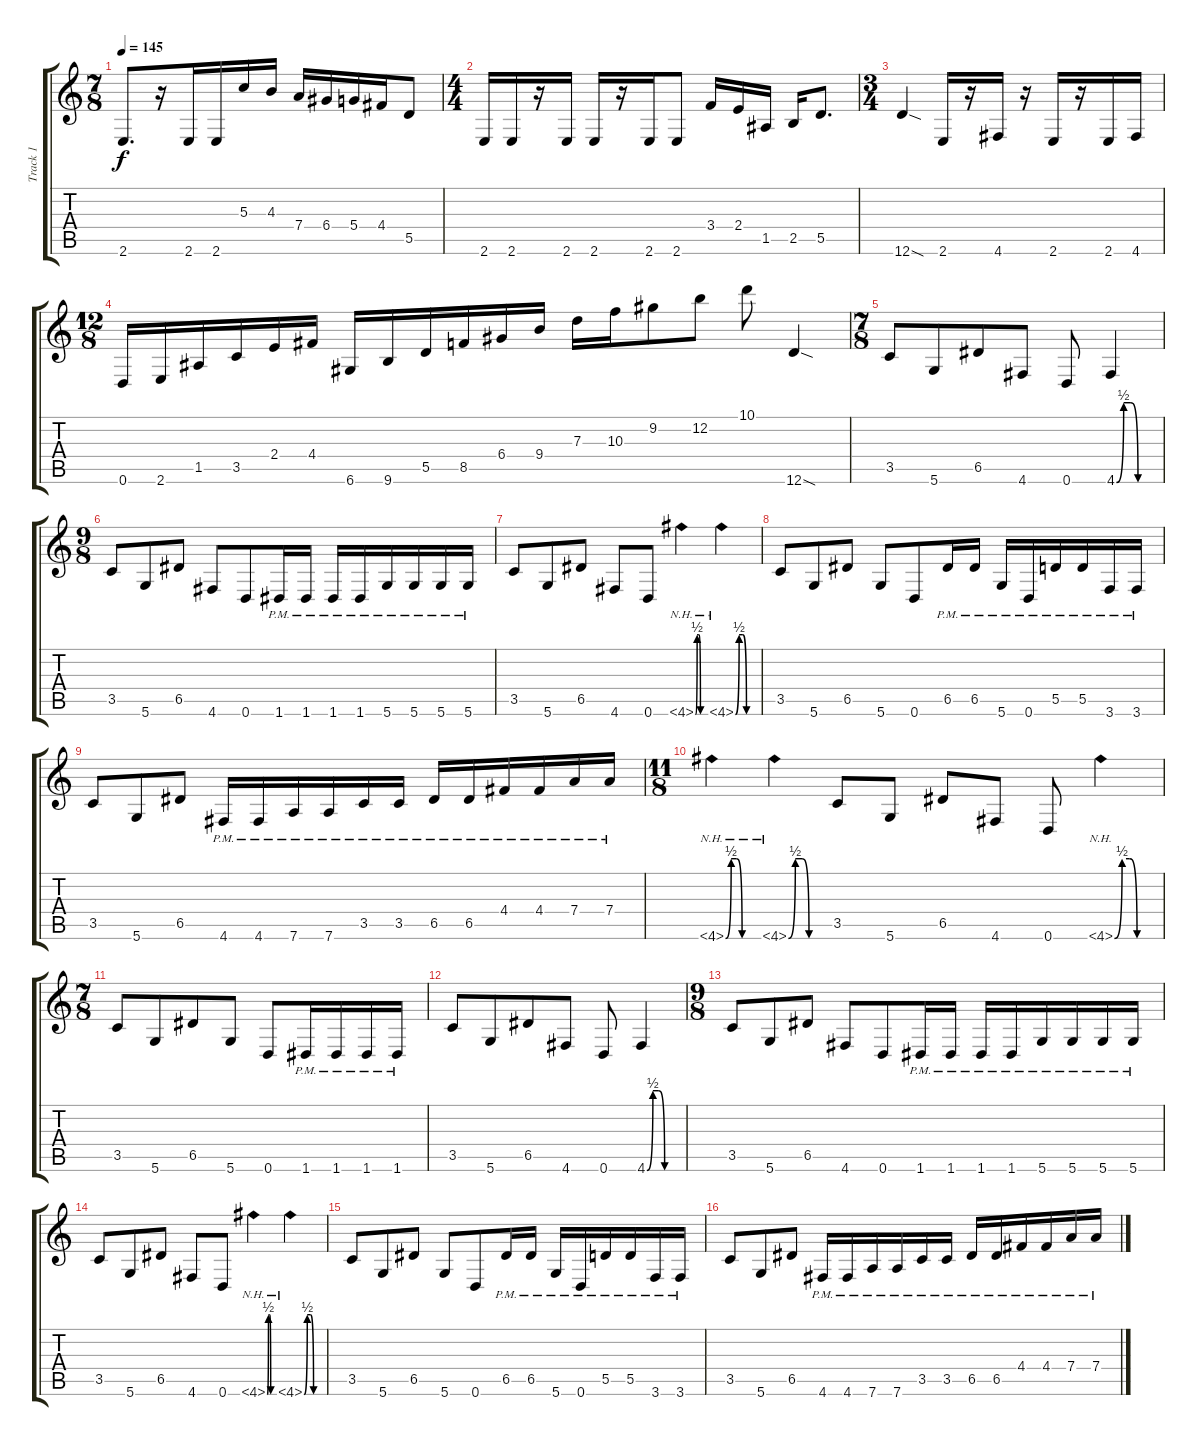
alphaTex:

\track ("Track 1" "Track 1") {solo instrument distortionguitar}
\staff {score tabs}
\tuning (E4 B3 G3 D3 A2 D2) {hide}
\ts (7 8)
\tempo 145
\clef g2
\ks c
2.6.8{d dy f} r.16 2.6.16 2.6.16 5.3.16 4.3.16 7.4.16 6.4.16 5.4.16 4.4.16 5.5.8 |
\ts (4 4)
2.6.16 2.6.16 r.16 2.6.16 2.6.16 r.16 2.6.16 2.6.8 3.4.16 2.4.16 1.5.16 2.5.16 5.5.8{d} |
\ts (3 4)
12.6{sod}.4 2.6.16 r.16 4.6.16 r.16 2.6.16 r.16 2.6.16 4.6.16 |
\ts (12 8)
0.6.16 2.6.16 1.5.16 3.5.16 2.4.16 4.4.16 6.6.16 9.6.16 5.5.16 8.5.16 6.4.16 9.4.16 7.3.16 10.3.16 9.2.8 12.2.8 10.1.8 12.6{sod}.4 |
\ts (7 8)
3.5.8 5.6.8 6.5.8 4.6.8 0.6.8 4.6{be (custom 0 0 10 2 20 2 30 0 60 0)}.4 |
\ts (9 8)
3.5.8 5.6.8 6.5.8 4.6.8 0.6.8 1.6{pm}.16 1.6{pm}.16 1.6{pm}.16 1.6{pm}.16 5.6{pm}.16 5.6{pm}.16 5.6{pm}.16 5.6{pm}.16 |
3.5.8 5.6.8 6.5.8 4.6.8 0.6.8 4.6{be (custom 0 0 10 2 20 2 30 0 60 0) nh}.4 4.6{be (custom 0 0 10 2 20 2 30 0 60 0) nh}.4 |
3.5.8 5.6.8 6.5.8 5.6.8 0.6.8 6.5{pm}.16 6.5{pm}.16 5.6{pm}.16 0.6{pm}.16 5.5{pm}.16 5.5{pm}.16 3.6{pm}.16 3.6{pm}.16 |
3.5.8 5.6.8 6.5.8 4.6{pm}.16 4.6{pm}.16 7.6{pm}.16 7.6{pm}.16 3.5{pm}.16 3.5{pm}.16 6.5{pm}.16 6.5{pm}.16 4.4{pm}.16 4.4{pm}.16 7.4{pm}.16 7.4{pm}.16 |
\ts (11 8)
4.6{be (custom 0 0 10 2 20 2 30 0 60 0) nh}.4 4.6{be (custom 0 0 10 2 20 2 30 0 60 0) nh}.4 3.5.8 5.6.8 6.5.8 4.6.8 0.6.8 4.6{be (custom 0 0 10 2 20 2 30 0 60 0) nh}.4 |
\ts (7 8)
3.5.8 5.6.8 6.5.8 5.6.8 0.6.8 1.6{pm}.16 1.6{pm}.16 1.6{pm}.16 1.6{pm}.16 |
3.5.8 5.6.8 6.5.8 4.6.8 0.6.8 4.6{be (custom 0 0 10 2 20 2 30 0 60 0)}.4 |
\ts (9 8)
3.5.8 5.6.8 6.5.8 4.6.8 0.6.8 1.6{pm}.16 1.6{pm}.16 1.6{pm}.16 1.6{pm}.16 5.6{pm}.16 5.6{pm}.16 5.6{pm}.16 5.6{pm}.16 |
3.5.8 5.6.8 6.5.8 4.6.8 0.6.8 4.6{be (custom 0 0 10 2 20 2 30 0 60 0) nh}.4 4.6{be (custom 0 0 10 2 20 2 30 0 60 0) nh}.4 |
3.5.8 5.6.8 6.5.8 5.6.8 0.6.8 6.5{pm}.16 6.5{pm}.16 5.6{pm}.16 0.6{pm}.16 5.5{pm}.16 5.5{pm}.16 3.6{pm}.16 3.6{pm}.16 |
3.5.8 5.6.8 6.5.8 4.6{pm}.16 4.6{pm}.16 7.6{pm}.16 7.6{pm}.16 3.5{pm}.16 3.5{pm}.16 6.5{pm}.16 6.5{pm}.16 4.4{pm}.16 4.4{pm}.16 7.4{pm}.16 7.4{pm}.16
